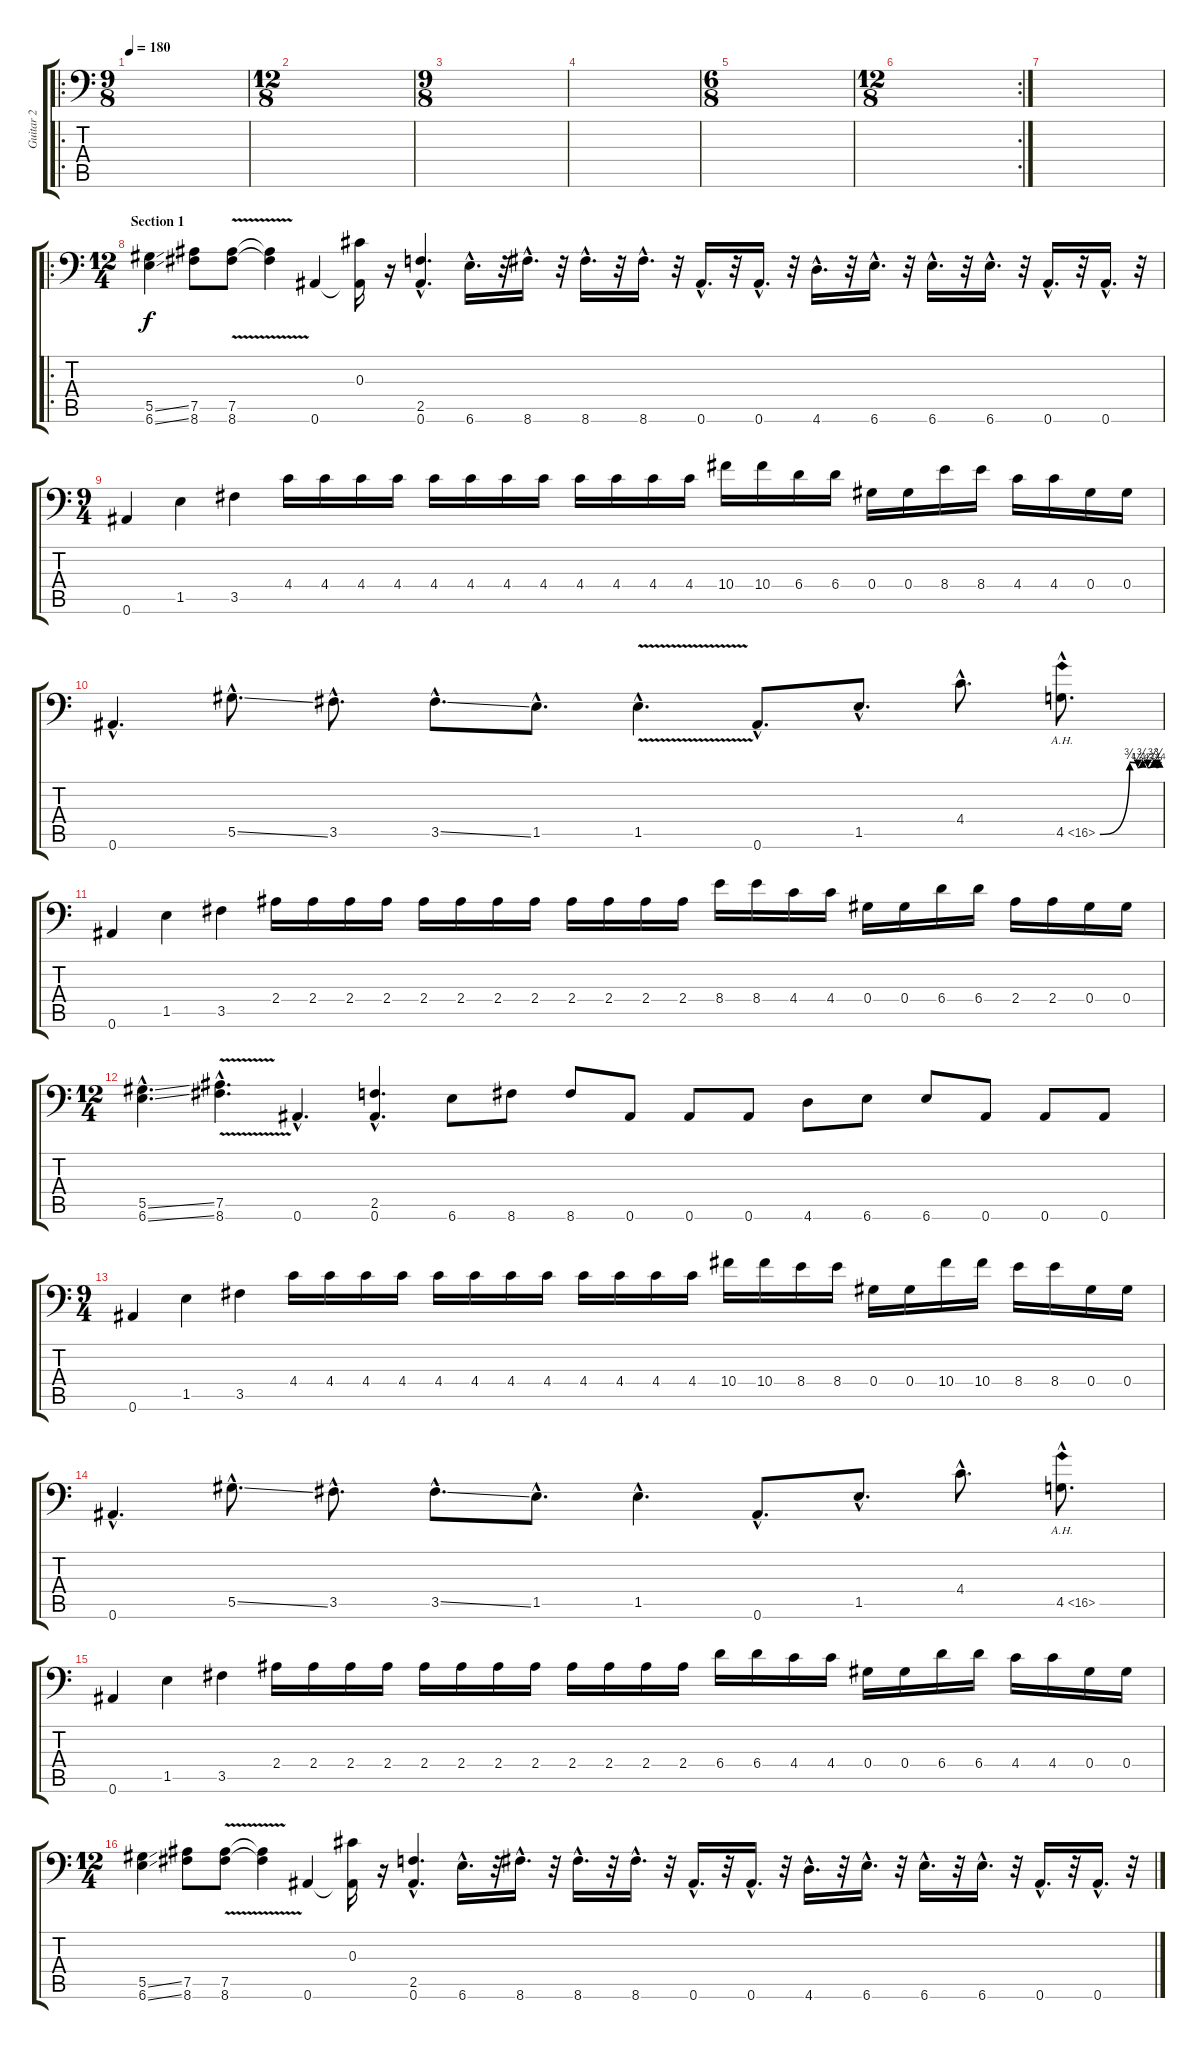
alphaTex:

\track ("Guitar 2" "Guitar 2") {instrument distortionguitar}
\staff {score tabs}
\tuning (Bb3 F3 Db3 Ab2 Eb2 Bb1) {hide}
\ro
\ts (9 8)
\tempo 180
\clef f4
\ks c
|
\ts (12 8)
|
\ts (9 8)
|
|
\ts (6 8)
|
\rc 2
\ts (12 8)
|
|
\ro
\ts (12 4)
\section ("" "Section 1")
(5.5{ss} 6.6{ss}).4 (7.5 8.6).8 (7.5{v} 8.6{v}).8 (7.5{t} 8.6{t}).4 0.6.4 (0.3 0.6{t}).16 r.16 (2.5{hac} 0.6{hac}).4{d} 6.6{hac}.16{d} r.32 8.6{hac}.16{d} r.32 8.6{hac}.16{d} r.32 8.6{hac}.16{d} r.32 0.6{hac}.16{d} r.32 0.6{hac}.16{d} r.32 4.6{hac}.16{d} r.32 6.6{hac}.16{d} r.32 6.6{hac}.16{d} r.32 6.6{hac}.16{d} r.32 0.6{hac}.16{d} r.32 0.6{hac}.16{d} r.32 |
\ts (9 4)
0.6.4 1.5.4 3.5.4 4.4.16 4.4.16 4.4.16 4.4.16 4.4.16 4.4.16 4.4.16 4.4.16 4.4.16 4.4.16 4.4.16 4.4.16 10.4.16 10.4.16 6.4.16 6.4.16 0.4.16 0.4.16 8.4.16 8.4.16 4.4.16 4.4.16 0.4.16 0.4.16 |
0.6{hac}.4{d} 5.5{ss hac}.8{d} 3.5{hac}.8{d} 3.5{ss hac}.8{d} 1.5{hac}.8{d} 1.5{v hac}.4{d} 0.6{hac}.8{d} 1.5{hac}.8{d} 4.4{hac}.8{d} 4.5{be (custom 0 0 30 3 38 2 43 3 48 2 54 3 57 2 60 3) ah 12 hac}.8{d instrument guitarharmonics} |
0.6.4{instrument distortionguitar} 1.5.4 3.5.4 2.4.16 2.4.16 2.4.16 2.4.16 2.4.16 2.4.16 2.4.16 2.4.16 2.4.16 2.4.16 2.4.16 2.4.16 8.4.16 8.4.16 4.4.16 4.4.16 0.4.16 0.4.16 6.4.16 6.4.16 2.4.16 2.4.16 0.4.16 0.4.16 |
\ts (12 4)
(5.5{ss hac} 6.6{ss hac}).4{d} (7.5{v hac} 8.6{v hac}).4{d} 0.6{hac}.4{d} (2.5{hac} 0.6{hac}).4{d} 6.6.8 8.6.8 8.6.8 0.6.8 0.6.8 0.6.8 4.6.8 6.6.8 6.6.8 0.6.8 0.6.8 0.6.8 |
\ts (9 4)
0.6.4 1.5.4 3.5.4 4.4.16 4.4.16 4.4.16 4.4.16 4.4.16 4.4.16 4.4.16 4.4.16 4.4.16 4.4.16 4.4.16 4.4.16 10.4.16 10.4.16 8.4.16 8.4.16 0.4.16 0.4.16 10.4.16 10.4.16 8.4.16 8.4.16 0.4.16 0.4.16 |
0.6{hac}.4{d} 5.5{ss hac}.8{d} 3.5{hac}.8{d} 3.5{ss hac}.8{d} 1.5{hac}.8{d} 1.5{hac}.4{d} 0.6{hac}.8{d} 1.5{hac}.8{d} 4.4{hac}.8{d} 4.5{ah 12 hac}.8{d} |
0.6.4 1.5.4 3.5.4 2.4.16 2.4.16 2.4.16 2.4.16 2.4.16 2.4.16 2.4.16 2.4.16 2.4.16 2.4.16 2.4.16 2.4.16 6.4.16 6.4.16 4.4.16 4.4.16 0.4.16 0.4.16 6.4.16 6.4.16 4.4.16 4.4.16 0.4.16 0.4.16 |
\ts (12 4)
(5.5{ss} 6.6{ss}).4 (7.5 8.6).8 (7.5{v} 8.6{v}).8 (7.5{t} 8.6{t}).4 0.6.4 (0.3 0.6{t}).16 r.16 (2.5{hac} 0.6{hac}).4{d} 6.6{hac}.16{d} r.32 8.6{hac}.16{d} r.32 8.6{hac}.16{d} r.32 8.6{hac}.16{d} r.32 0.6{hac}.16{d} r.32 0.6{hac}.16{d} r.32 4.6{hac}.16{d} r.32 6.6{hac}.16{d} r.32 6.6{hac}.16{d} r.32 6.6{hac}.16{d} r.32 0.6{hac}.16{d} r.32 0.6{hac}.16{d} r.32
